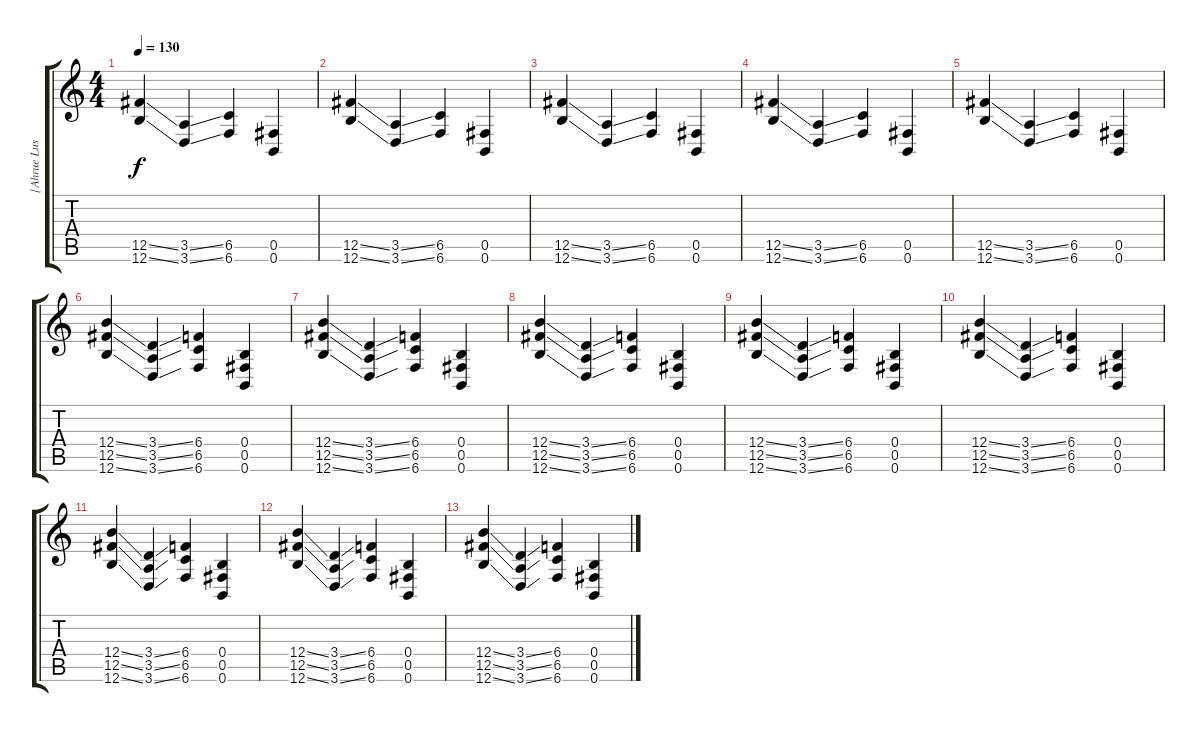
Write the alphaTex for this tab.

\track ("[Ahrue Luster] Guitar" "[Ahrue Lus") {instrument distortionguitar}
\staff {score tabs}
\tuning (Db4 Ab3 E3 B2 Gb2 B1) {hide}
\ts (4 4)
\tempo 130
\clef g2
\ks c
(12.5{ss} 12.6{ss}).4{dy f} (3.5{ss} 3.6{ss}).4 (6.5 6.6).4 (0.5 0.6).4 |
(12.5{ss} 12.6{ss}).4 (3.5{ss} 3.6{ss}).4 (6.5 6.6).4 (0.5 0.6).4 |
(12.5{ss} 12.6{ss}).4 (3.5{ss} 3.6{ss}).4 (6.5 6.6).4 (0.5 0.6).4 |
(12.5{ss} 12.6{ss}).4 (3.5{ss} 3.6{ss}).4 (6.5 6.6).4 (0.5 0.6).4 |
(12.5{ss} 12.6{ss}).4 (3.5{ss} 3.6{ss}).4 (6.5 6.6).4 (0.5 0.6).4 |
(12.4{ss} 12.5{ss} 12.6{ss}).4 (3.4{ss} 3.5{ss} 3.6{ss}).4 (6.4 6.5 6.6).4 (0.4 0.5 0.6).4 |
(12.4{ss} 12.5{ss} 12.6{ss}).4 (3.4{ss} 3.5{ss} 3.6{ss}).4 (6.4 6.5 6.6).4 (0.4 0.5 0.6).4 |
(12.4{ss} 12.5{ss} 12.6{ss}).4 (3.4{ss} 3.5{ss} 3.6{ss}).4 (6.4 6.5 6.6).4 (0.4 0.5 0.6).4 |
(12.4{ss} 12.5{ss} 12.6{ss}).4 (3.4{ss} 3.5{ss} 3.6{ss}).4 (6.4 6.5 6.6).4 (0.4 0.5 0.6).4 |
(12.4{ss} 12.5{ss} 12.6{ss}).4 (3.4{ss} 3.5{ss} 3.6{ss}).4 (6.4 6.5 6.6).4 (0.4 0.5 0.6).4 |
(12.4{ss} 12.5{ss} 12.6{ss}).4 (3.4{ss} 3.5{ss} 3.6{ss}).4 (6.4 6.5 6.6).4 (0.4 0.5 0.6).4 |
(12.4{ss} 12.5{ss} 12.6{ss}).4 (3.4{ss} 3.5{ss} 3.6{ss}).4 (6.4 6.5 6.6).4 (0.4 0.5 0.6).4 |
(12.4{ss} 12.5{ss} 12.6{ss}).4 (3.4{ss} 3.5{ss} 3.6{ss}).4 (6.4 6.5 6.6).4 (0.4 0.5 0.6).4
